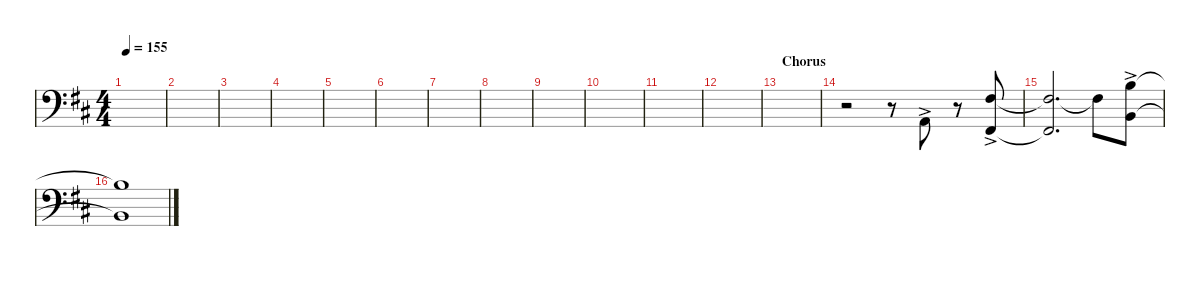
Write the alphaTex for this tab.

\hideDynamics
\bracketExtendMode nobrackets
\singleTrackTrackNamePolicy hidden
\multiTrackTrackNamePolicy hidden
\otherSystemsTrackNameOrientation horizontal
\track ("Trombone in Bb" "Trbn") {instrument trombone}
\staff {score}
\tuning (E4 B3 G3 D3 A2 E2)
\ts (4 4)
\tempo 155
\clef f4
\scale
0.333333
\ks d
|
\scale
0.333333 |
\scale
0.333333 |
\scale
0.333333 |
\scale
0.333333 |
\scale
0.333333 |
\scale
0.333333 |
\scale
0.333333 |
\scale
0.333333 |
\scale
0.333333 |
\scale
0.333333 |
\scale
0.333333 |
\section ("" "Chorus")
\scale
0.333333 |
\scale
0.333333 r.2{beam Down} r.8{beam Down} 0.5{ac acc forcenatural}.8{beam Up} r.8{beam Up} (4.4{acc #} 2.6{ac acc #}).8{beam Up} |
\scale
0.333333 (4.4{t acc #} 2.6{t acc #}).2{d beam Up} 4.4{t acc #}.8{beam Down} (0.2{acc forcenatural} 2.5{ac acc forcenatural}).8{beam Down} |
\scale
0.333333 (2.5{t acc forcenatural} 0.2{t acc forcenatural}).1{beam Down}
